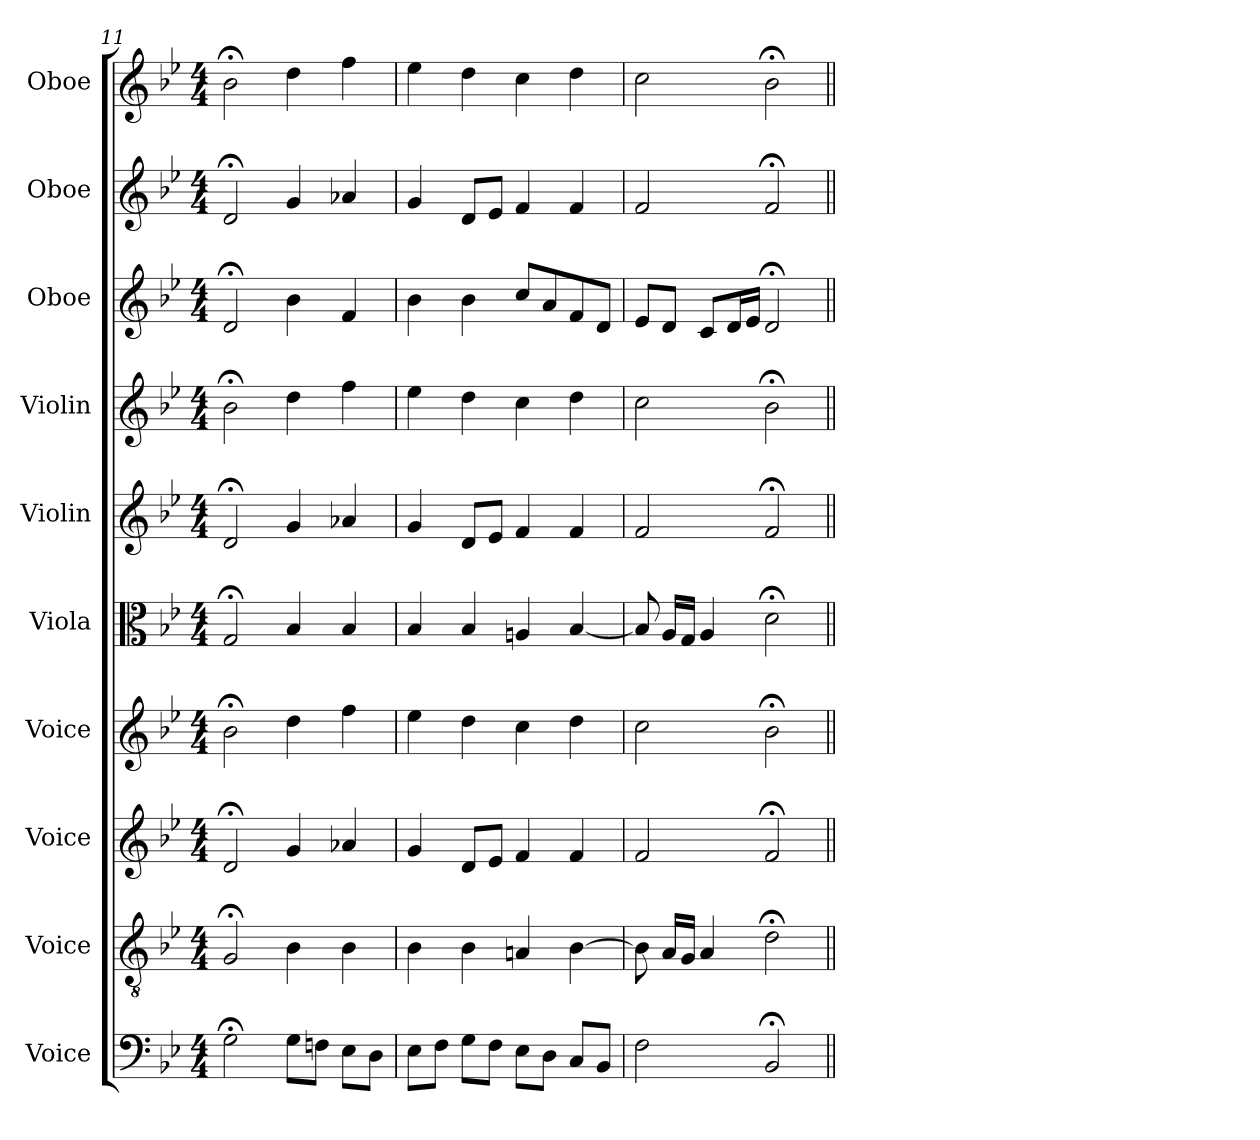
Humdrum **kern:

**kern	**kern	**kern	**kern	**kern	**kern	**kern	**kern	**kern	**kern
*part10	*part9	*part8	*part7	*part6	*part5	*part4	*part3	*part2	*part1
*staff10	*staff9	*staff8	*staff7	*staff6	*staff5	*staff4	*staff3	*staff2	*staff1
*I"Voice	*I"Voice	*I"Voice	*I"Voice	*I"Viola	*I"Violin	*I"Violin	*I"Oboe	*I"Oboe	*I"Oboe
*I'V	*I'V	*I'V	*I'V	*I'Vla.	*I'Vln.	*I'Vln.	*I'Ob.	*I'Ob.	*I'Ob.
*clefF4	*clefGv2	*clefG2	*clefG2	*clefC3	*clefG2	*clefG2	*clefG2	*clefG2	*clefG2
*k[b-e-]	*k[b-e-]	*k[b-e-]	*k[b-e-]	*k[b-e-]	*k[b-e-]	*k[b-e-]	*k[b-e-]	*k[b-e-]	*k[b-e-]
*M4/4	*M4/4	*M4/4	*M4/4	*M4/4	*M4/4	*M4/4	*M4/4	*M4/4	*M4/4
=11	=11	=11	=11	=11	=11	=11	=11	=11	=11
2G;<\	2G;</	2d;</	2b-;<\	2G;</	2d;</	2b-;<\	2d;</	2d;</	2b-;<\
8G\L	4B-\	4g/	4dd\	4B-/	4g/	4dd\	4b-\	4g/	4dd\
8Fn\J	.	.	.	.	.	.	.	.	.
8E-\L	4B-\	4a-X/	4ff\	4B-/	4a-X/	4ff\	4f/	4a-X/	4ff\
8D\J	.	.	.	.	.	.	.	.	.
!!LO:PB:g=z
=12	=12	=12	=12	=12	=12	=12	=12	=12	=12
8E-\L	4B-\	4g/	4ee-\	4B-/	4g/	4ee-\	4b-\	4g/	4ee-\
8F\J	.	.	.	.	.	.	.	.	.
8G\L	4B-\	8d/L	4dd\	4B-/	8d/L	4dd\	4b-\	8d/L	4dd\
8F\J	.	8e-/J	.	.	8e-/J	.	.	8e-/J	.
8E-\L	4An/	4f/	4cc\	4An/	4f/	4cc\	8cc/L	4f/	4cc\
8D\J	.	.	.	.	.	.	8a/	.	.
8C/L	[4B-\	4f/	4dd\	[4B-/	4f/	4dd\	8f/	4f/	4dd\
8BB-/J	.	.	.	.	.	.	8d/J	.	.
=13	=13	=13	=13	=13	=13	=13	=13	=13	=13
2F\	8B-\]	2f/	2cc\	8B-/]	2f/	2cc\	8e-/L	2f/	2cc\
.	16A/LL	.	.	16A/LL	.	.	8d/J	.	.
.	16G/JJ	.	.	16G/JJ	.	.	.	.	.
.	4A/	.	.	4A/	.	.	8c/L	.	.
.	.	.	.	.	.	.	16d/L	.	.
.	.	.	.	.	.	.	16e-/JJ	.	.
2BB-;</	2d;<\	2f;</	2b-;<\	2d;<\	2f;</	2b-;<\	2d;</	2f;</	2b-;<\
=||	=||	=||	=||	=||	=||	=||	=||	=||	=||
*-	*-	*-	*-	*-	*-	*-	*-	*-	*-
